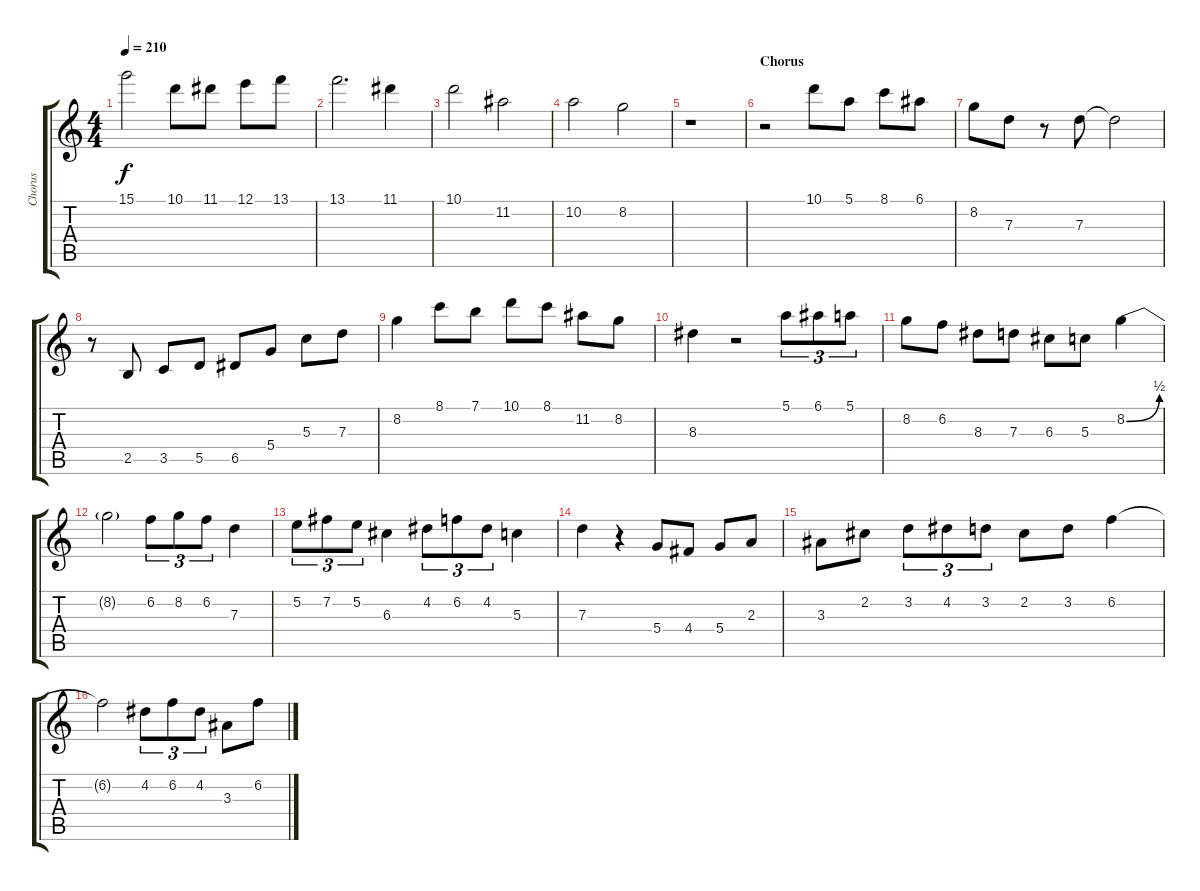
\track ("Chorus" "Chorus") {instrument acousticguitarsteel}
\staff {score tabs}
\tuning (E4 B3 G3 D3 A2 E2) {hide}
\ts (4 4)
\tempo 210
\clef g2
\ks c
15.1.2{dy f} 10.1.8 11.1.8 12.1.8 13.1.8 |
13.1.2{d} 11.1.4 |
10.1.2 11.2.2 |
10.2.2 8.2.2 |
r.1 |
\section ("" "Chorus")
r.2 10.1.8 5.1.8 8.1.8 6.1.8 |
8.2.8 7.3.8 r.8 7.3.8 7.3{t}.2 |
r.8 2.5.8 3.5.8 5.5.8 6.5.8 5.4.8 5.3.8 7.3.8 |
8.2.4 8.1.8 7.1.8 10.1.8 8.1.8 11.2.8 8.2.8 |
8.3.4 r.2 5.1.8{tu (3 2)} 6.1.8{tu (3 2)} 5.1.8{tu (3 2)} |
8.2.8 6.2.8 8.3.8 7.3.8 6.3.8 5.3.8 8.2{be (bend 0 0 60 2)}.4 |
8.2{t}.2 6.2.8{tu (3 2)} 8.2.8{tu (3 2)} 6.2.8{tu (3 2)} 7.3.4 |
5.2.8{tu (3 2)} 7.2.8{tu (3 2)} 5.2.8{tu (3 2)} 6.3.4 4.2.8{tu (3 2)} 6.2.8{tu (3 2)} 4.2.8{tu (3 2)} 5.3.4 |
7.3.4 r.4 5.4.8 4.4.8 5.4.8 2.3.8 |
3.3.8 2.2.8 3.2.8{tu (3 2)} 4.2.8{tu (3 2)} 3.2.8{tu (3 2)} 2.2.8 3.2.8 6.2.4 |
6.2{t}.2 4.2.8{tu (3 2)} 6.2.8{tu (3 2)} 4.2.8{tu (3 2)} 3.3.8 6.2.8
